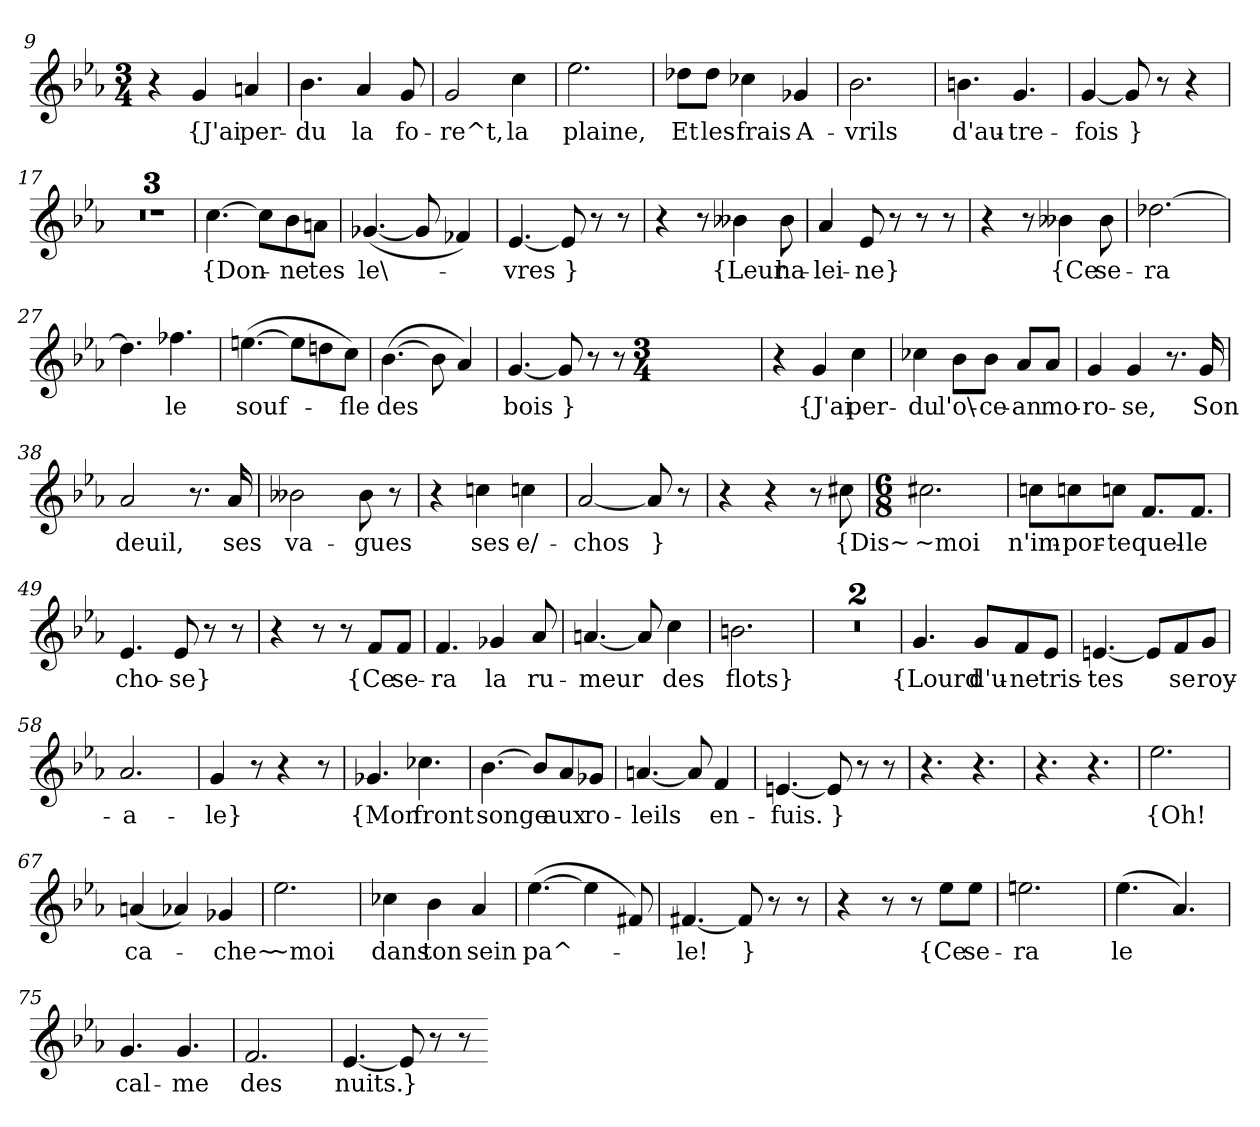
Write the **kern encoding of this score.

**kern	**text
*part1	*part1
*staff1	*staff1
*clefG2	*
*k[b-e-a-]	*
*M3/4	*
=9	=9
4r	.
4g	{J'ai
4an	per-
=10	=10
4.b-	-du
4a-	la
8g	fo-
=11	=11
2g	-re^t,
4cc	la
=12	=12
2.ee-	plaine,
=13	=13
8dd-X\L	Et
8dd-\J	les
4cc-X	frais
4g-X	A-
=14	=14
2.b-	-vrils
=15	=15
4.bn	d'au-
4.g	-tre-
=16	=16
[4g	fois
8g]	}
8r	.
4r	.
=17	=17
2.r	.
=18	=18
*M6/8	*
2.r	.
=19	=19
2.r	.
=20	=20
[4.cc	{Don-
8cc\L]	.
8b-\	-ne
8an\J	tes
=21	=21
([4.g-X	le\-
8g-]	.
4f-X)	.
=22	=22
[4.e-	-vres
8e-]	}
8r	.
8r	.
=23	=23
4r	.
8r	.
4b--X	{Leur
8b--	ha-
=24	=24
4a-	-lei-
8e-	-ne}
8r	.
8r	.
8r	.
=25	=25
4r	.
8r	.
4b--X	{Ce
8b--	se-
=26	=26
[2.dd-X	-ra
=27	=27
4.dd-]	.
4.ff-X	le
=28	=28
([4.een	souf-
8een\L]	.
8ddn\	.
8cc\J)	-fle
=29	=29
([4.b-	des
8b-]	.
4a-)	.
=30	=30
[4.g	bois
8g]	}
8r	.
8r	.
*M3/4	*
=35	=35
4r	.
4g	{J'ai
4cc	per-
=36	=36
4cc-X	-du
8b-\L	l'o\-
8b-\J	-ce-
8a-/L	-an
8a-/J	mo-
=37	=37
4g	-ro-
4g	-se,
8.r	.
16g	Son
=38	=38
2a-	deuil,
8.r	.
16a-	ses
=39	=39
2b--X	va-
8b--	-gues
8r	.
=40	=40
4r	.
4ccn	ses
4ccn	e/-
=41	=41
[2a-	-chos
8a-]	}
8r	.
=46	=46
4r	.
4r	.
8r	.
8cc#X	{Dis~
=47	=47
*M6/8	*
2.cc#X	~moi
=48	=48
8ccn\L	n'im-
8ccn\	-por-
8ccn\J	-te
8.f/L	quel-
8.f/J	-le
=49	=49
4.e-	cho-
8e-	-se}
8r	.
8r	.
=50	=50
4r	.
8r	.
8r	.
8f/L	{Ce
8f/J	se-
=51	=51
4.f	-ra
4g-X	la
8a-	ru-
=52	=52
[4.an	-meur
8an]	.
4cc	des
=53	=53
2.bn	flots}
=54	=54
2.r	.
=55	=55
2.r	.
=56	=56
4.g	{Lourd
8g/L	d'u-
8f/	-ne
8e-/J	tris-
=57	=57
[4.en	-tes
8en/L]	.
8f/	se
8g/J	roy-
=58	=58
2.a-	-a-
=59	=59
4g	-le}
8r	.
4r	.
8r	.
=60	=60
4.g-X	{Mon
4.cc-X	front
=61	=61
[4.b-	songe
8b-/L]	.
8a-/	aux
8g-X/J	ro-
=62	=62
[4.an	-leils
8an]	.
4f	en-
=63	=63
[4.en	-fuis.
8en]	}
8r	.
8r	.
=64	=64
4.r	.
4.r	.
=65	=65
4.r	.
4.r	.
=66	=66
2.ee-	{Oh!
=67	=67
(4an	ca-
4a-X)	.
4g-X	-che~
=68	=68
2.ee-	~moi
=69	=69
4cc-X	dans
4b-	ton
4a-	sein
=70	=70
([4.ee-	pa^-
4ee-]	.
8f#X)	.
=71	=71
[4.f#X	-le!
8f#]	}
8r	.
8r	.
=72	=72
4r	.
8r	.
8r	.
8ee-\L	{Ce
8ee-\J	se-
=73	=73
2.een	-ra
=74	=74
(4.ee-	le
4.a-)	.
=75	=75
4.g	cal-
4.g	-me
=76	=76
2.f	des
=77	=77
[4.e-	nuits.
8e-]	}
8r	.
8r	.
=-	=-
*-	*-
